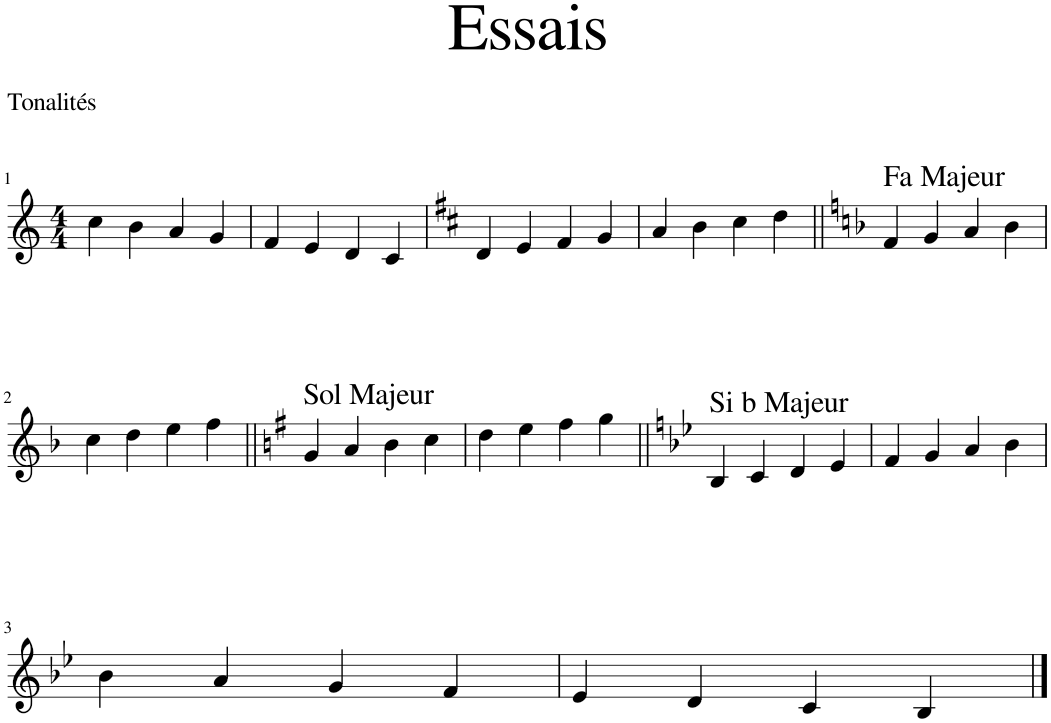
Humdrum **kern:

**kern
*part1
*staff1
*I"Oboe
*I'Ob
*clefG2
*k[]
*M4/4
=1
4cc\
4b\
4a/
4g/
=2
4f/
4e/
4d/
4c/
=3
*k[f#c#]
4d/
4e/
4f#/
4g/
=4
4a/
4b\
4cc#\
4dd\
=1||
*k[b-]
!LO:TX:a:t=Fa Majeur
4f/
4g/
4a/
4b-\
!!LO:LB:g=z
=2
4cc\
4dd\
4ee\
4ff\
=3||
*k[f#]
!LO:TX:a:t=Sol Majeur
4g/
4a/
4b\
4cc\
=4
4dd\
4ee\
4ff#\
4gg\
=1||
*k[b-e-]
!LO:TX:a:t=Si b Majeur
4B-/
4c/
4d/
4e-/
=2
4f/
4g/
4a/
4b-\
!!LO:LB:g=z
=3
4b-\
4a/
4g/
4f/
=4
4e-/
4d/
4c/
4B-/
==
*-
